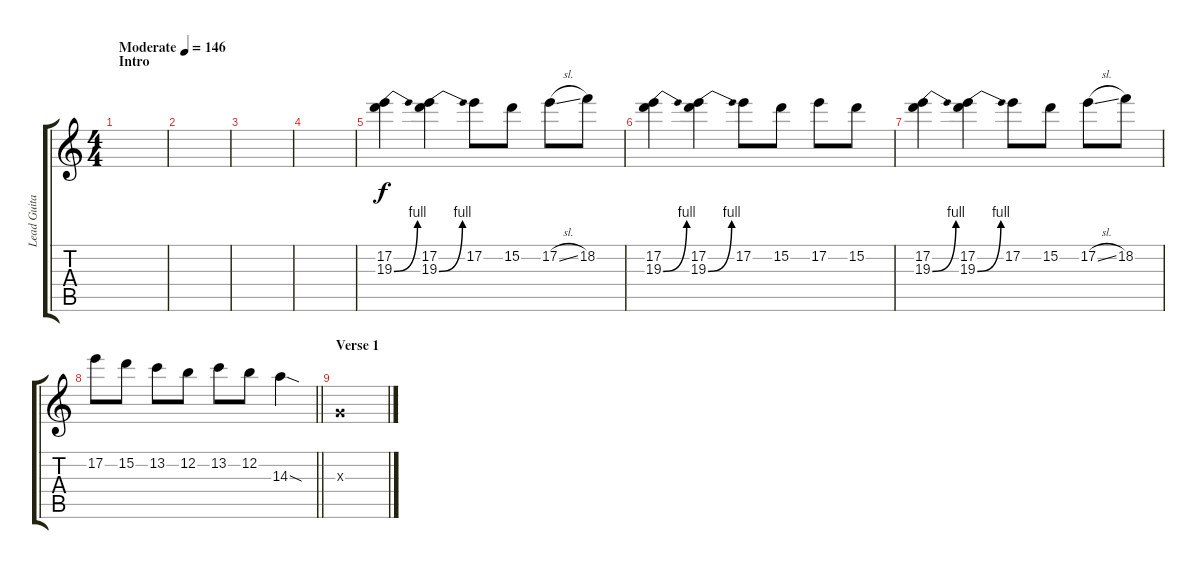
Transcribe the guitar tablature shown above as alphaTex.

\track ("Lead Guitar " "Lead Guita") {instrument distortionguitar}
\staff {score tabs}
\tuning (E4 B3 G3 D3 A2 E2) {hide}
\ts (4 4)
\section ("" "Intro")
\tempo (146 "Moderate")
\clef g2
\ks c
|
|
|
|
(17.2 19.3{be (bend 0 0 60 4)}).4 (17.2 19.3{be (bend 0 0 60 4)}).4 17.2.8 15.2.8 17.2{sl}.8 18.2.8 |
(17.2 19.3{be (bend 0 0 60 4)}).4 (17.2 19.3{be (bend 0 0 60 4)}).4 17.2.8 15.2.8 17.2.8 15.2.8 |
(17.2 19.3{be (bend 0 0 60 4)}).4 (17.2 19.3{be (bend 0 0 60 4)}).4 17.2.8 15.2.8 17.2{sl}.8 18.2.8 |
\barLineRight lightlight
17.2.8 15.2.8 13.2.8 12.2.8 13.2.8 12.2.8 14.3{sod}.4 |
\section ("" "Verse 1")
0.3{x}.1
